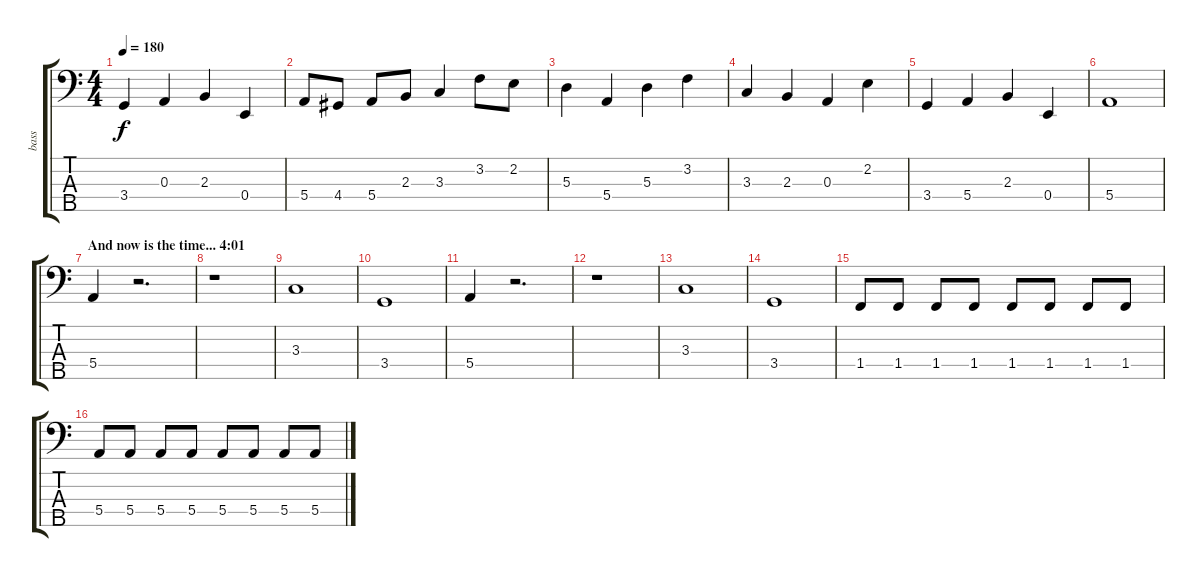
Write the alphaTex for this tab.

\track ("bass" "bass") {instrument electricbassfinger}
\staff {score tabs}
\tuning (G2 D2 A1 E1 B0) {hide}
\ts (4 4)
\tempo 180
\clef f4
\ks c
3.4.4{dy f} 0.3.4 2.3.4 0.4.4 |
5.4.8 4.4.8 5.4.8 2.3.8 3.3.4 3.2.8 2.2.8 |
5.3.4 5.4.4 5.3.4 3.2.4 |
3.3.4 2.3.4 0.3.4 2.2.4 |
3.4.4 5.4.4 2.3.4 0.4.4 |
5.4.1 |
\section ("" "And now is the time... 4:01")
5.4.4 r.2{d} |
r.1 |
3.3.1 |
3.4.1 |
5.4.4 r.2{d} |
r.1 |
3.3.1 |
3.4.1 |
1.4.8 1.4.8 1.4.8 1.4.8 1.4.8 1.4.8 1.4.8 1.4.8 |
5.4.8 5.4.8 5.4.8 5.4.8 5.4.8 5.4.8 5.4.8 5.4.8
